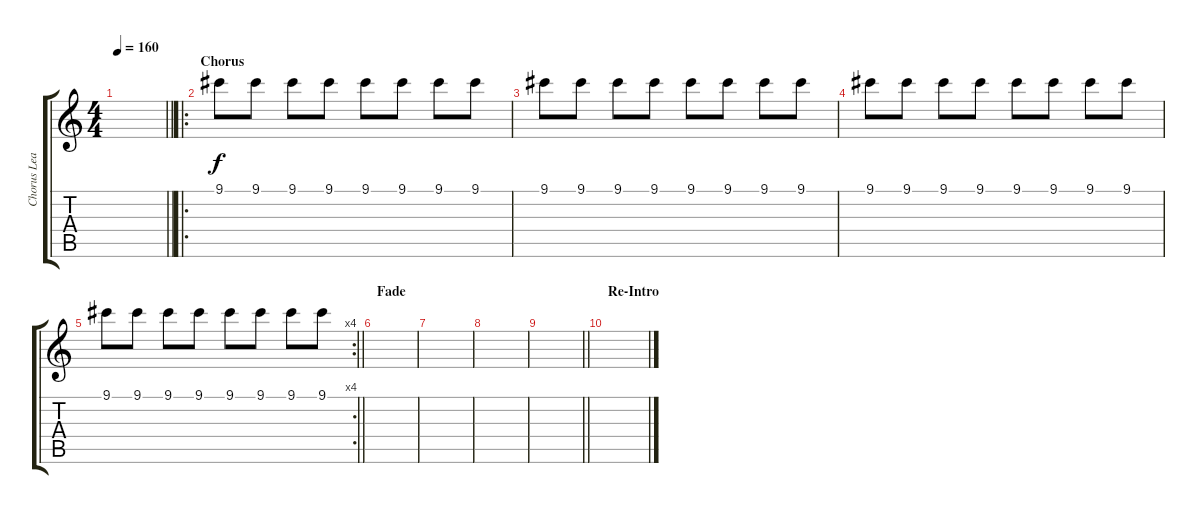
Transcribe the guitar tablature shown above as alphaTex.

\track ("Chorus Lead" "Chorus Lea") {instrument distortionguitar}
\staff {score tabs}
\tuning (E4 B3 G3 D3 A2 D2) {hide}
\ts (4 4)
\tempo 160
\clef g2
\barLineRight lightlight
\ks c
|
\ro
\section ("" "Chorus")
9.1.8 9.1.8 9.1.8 9.1.8 9.1.8 9.1.8 9.1.8 9.1.8 |
9.1.8 9.1.8 9.1.8 9.1.8 9.1.8 9.1.8 9.1.8 9.1.8 |
9.1.8 9.1.8 9.1.8 9.1.8 9.1.8 9.1.8 9.1.8 9.1.8 |
\rc 4
\barLineRight lightlight
9.1.8 9.1.8 9.1.8 9.1.8 9.1.8 9.1.8 9.1.8 9.1.8 |
\section ("" "Fade")
|
|
|
\barLineRight lightlight
|
\section ("" "Re-Intro")
